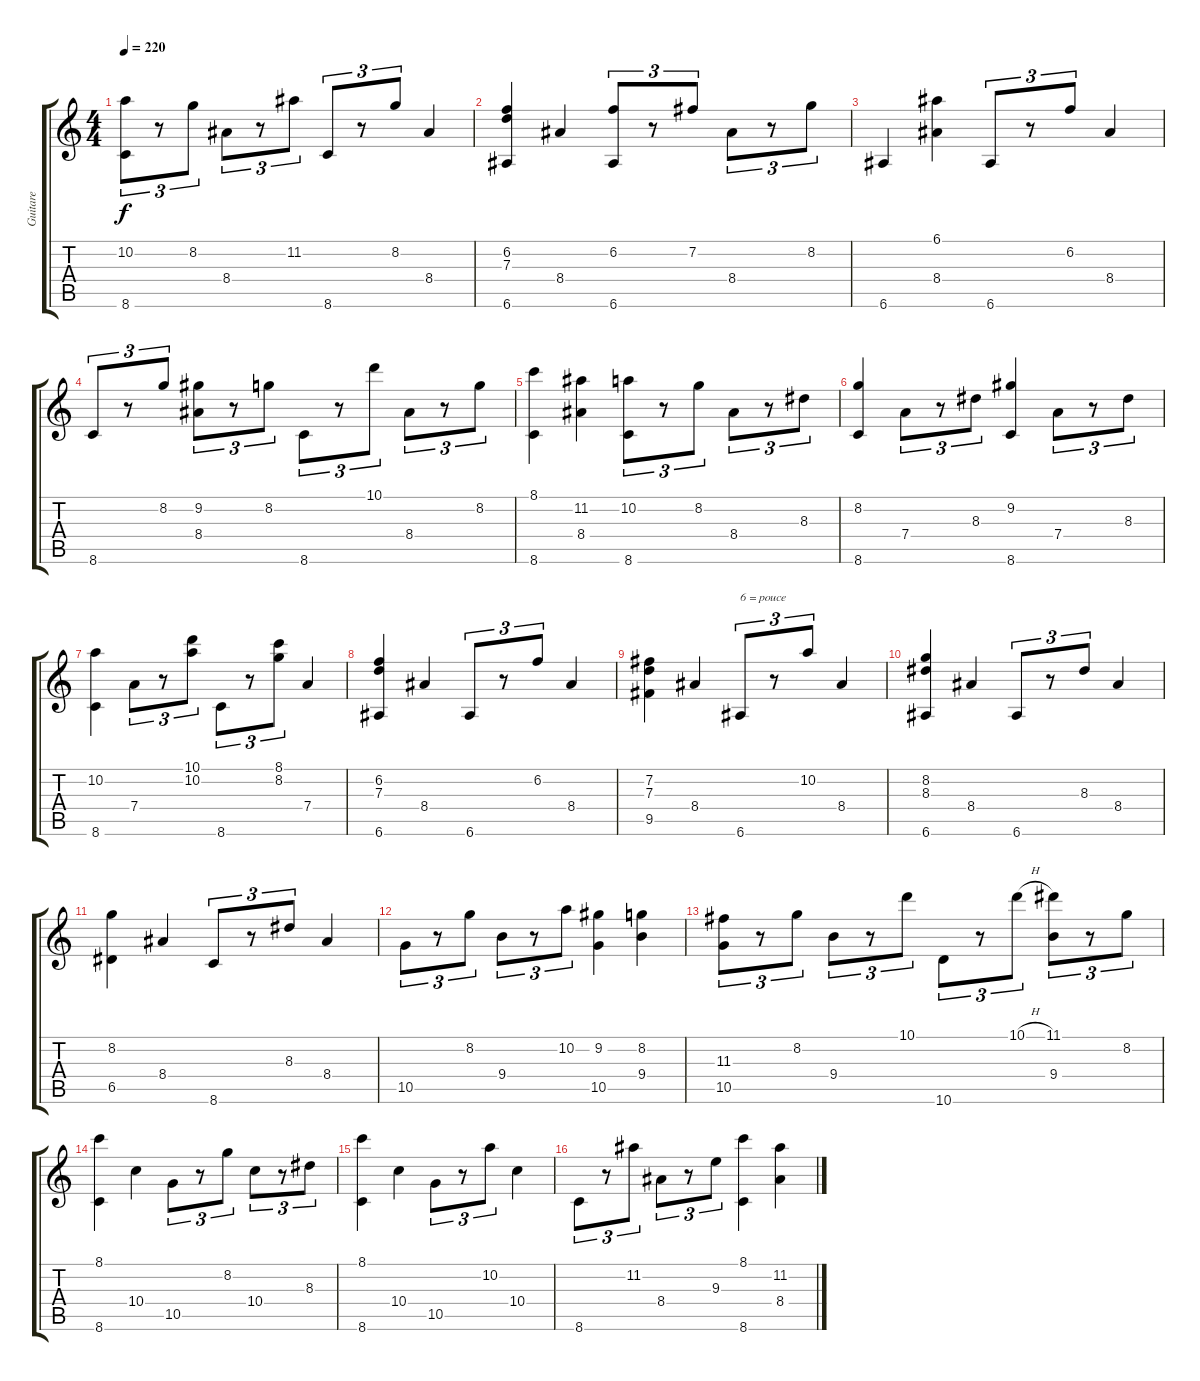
\track ("Guitare" "Guitare") {instrument electricguitarmuted}
\staff {score tabs}
\tuning (E4 B3 G3 D3 A2 E2) {hide}
\ts (4 4)
\tempo 220
\clef g2
\ks c
(10.2 8.6).8{tu (3 2) dy f} r.8{tu (3 2)} 8.2.8{tu (3 2)} 8.4.8{tu (3 2)} r.8{tu (3 2)} 11.2.8{tu (3 2)} 8.6.8{tu (3 2)} r.8{tu (3 2)} 8.2.8{tu (3 2)} 8.4.4 |
(6.2 7.3 6.6).4 8.4.4 (6.2 6.6).8{tu (3 2)} r.8{tu (3 2)} 7.2.8{tu (3 2)} 8.4.8{tu (3 2)} r.8{tu (3 2)} 8.2.8{tu (3 2)} |
6.6.4 (6.1 8.4).4 6.6.8{tu (3 2)} r.8{tu (3 2)} 6.2.8{tu (3 2)} 8.4.4 |
8.6.8{tu (3 2)} r.8{tu (3 2)} 8.2.8{tu (3 2)} (9.2 8.4).8{tu (3 2)} r.8{tu (3 2)} 8.2.8{tu (3 2)} 8.6.8{tu (3 2)} r.8{tu (3 2)} 10.1.8{tu (3 2)} 8.4.8{tu (3 2)} r.8{tu (3 2)} 8.2.8{tu (3 2)} |
(8.1 8.6).4 (11.2 8.4).4 (10.2 8.6).8{tu (3 2)} r.8{tu (3 2)} 8.2.8{tu (3 2)} 8.4.8{tu (3 2)} r.8{tu (3 2)} 8.3.8{tu (3 2)} |
(8.2 8.6).4 7.4.8{tu (3 2)} r.8{tu (3 2)} 8.3.8{tu (3 2)} (9.2 8.6).4 7.4.8{tu (3 2)} r.8{tu (3 2)} 8.3.8{tu (3 2)} |
(10.2 8.6).4 7.4.8{tu (3 2)} r.8{tu (3 2)} (10.1 10.2).8{tu (3 2)} 8.6.8{tu (3 2)} r.8{tu (3 2)} (8.1 8.2).8{tu (3 2)} 7.4.4 |
(6.2 7.3 6.6).4 8.4.4 6.6.8{tu (3 2)} r.8{tu (3 2)} 6.2.8{tu (3 2)} 8.4.4 |
(7.2 7.3 9.5).4 8.4.4 6.6.8{tu (3 2) txt "6 = pouce"} r.8{tu (3 2)} 10.2.8{tu (3 2)} 8.4.4 |
(8.2 8.3 6.6).4 8.4.4 6.6.8{tu (3 2)} r.8{tu (3 2)} 8.3.8{tu (3 2)} 8.4.4 |
(8.2 6.5).4 8.4.4 8.6.8{tu (3 2)} r.8{tu (3 2)} 8.3.8{tu (3 2)} 8.4.4 |
10.5.8{tu (3 2)} r.8{tu (3 2)} 8.2.8{tu (3 2)} 9.4.8{tu (3 2)} r.8{tu (3 2)} 10.2.8{tu (3 2)} (9.2 10.5).4 (8.2 9.4).4 |
(11.3 10.5).8{tu (3 2)} r.8{tu (3 2)} 8.2.8{tu (3 2)} 9.4.8{tu (3 2)} r.8{tu (3 2)} 10.1.8{tu (3 2)} 10.6.8{tu (3 2)} r.8{tu (3 2)} 10.1{h}.8{tu (3 2)} (11.1 9.4).8{tu (3 2)} r.8{tu (3 2)} 8.2.8{tu (3 2)} |
(8.1 8.6).4 10.4.4 10.5.8{tu (3 2)} r.8{tu (3 2)} 8.2.8{tu (3 2)} 10.4.8{tu (3 2)} r.8{tu (3 2)} 8.3.8{tu (3 2)} |
(8.1 8.6).4 10.4.4 10.5.8{tu (3 2)} r.8{tu (3 2)} 10.2.8{tu (3 2)} 10.4.4 |
8.6.8{tu (3 2)} r.8{tu (3 2)} 11.2.8{tu (3 2)} 8.4.8{tu (3 2)} r.8{tu (3 2)} 9.3.8{tu (3 2)} (8.1 8.6).4 (11.2 8.4).4
